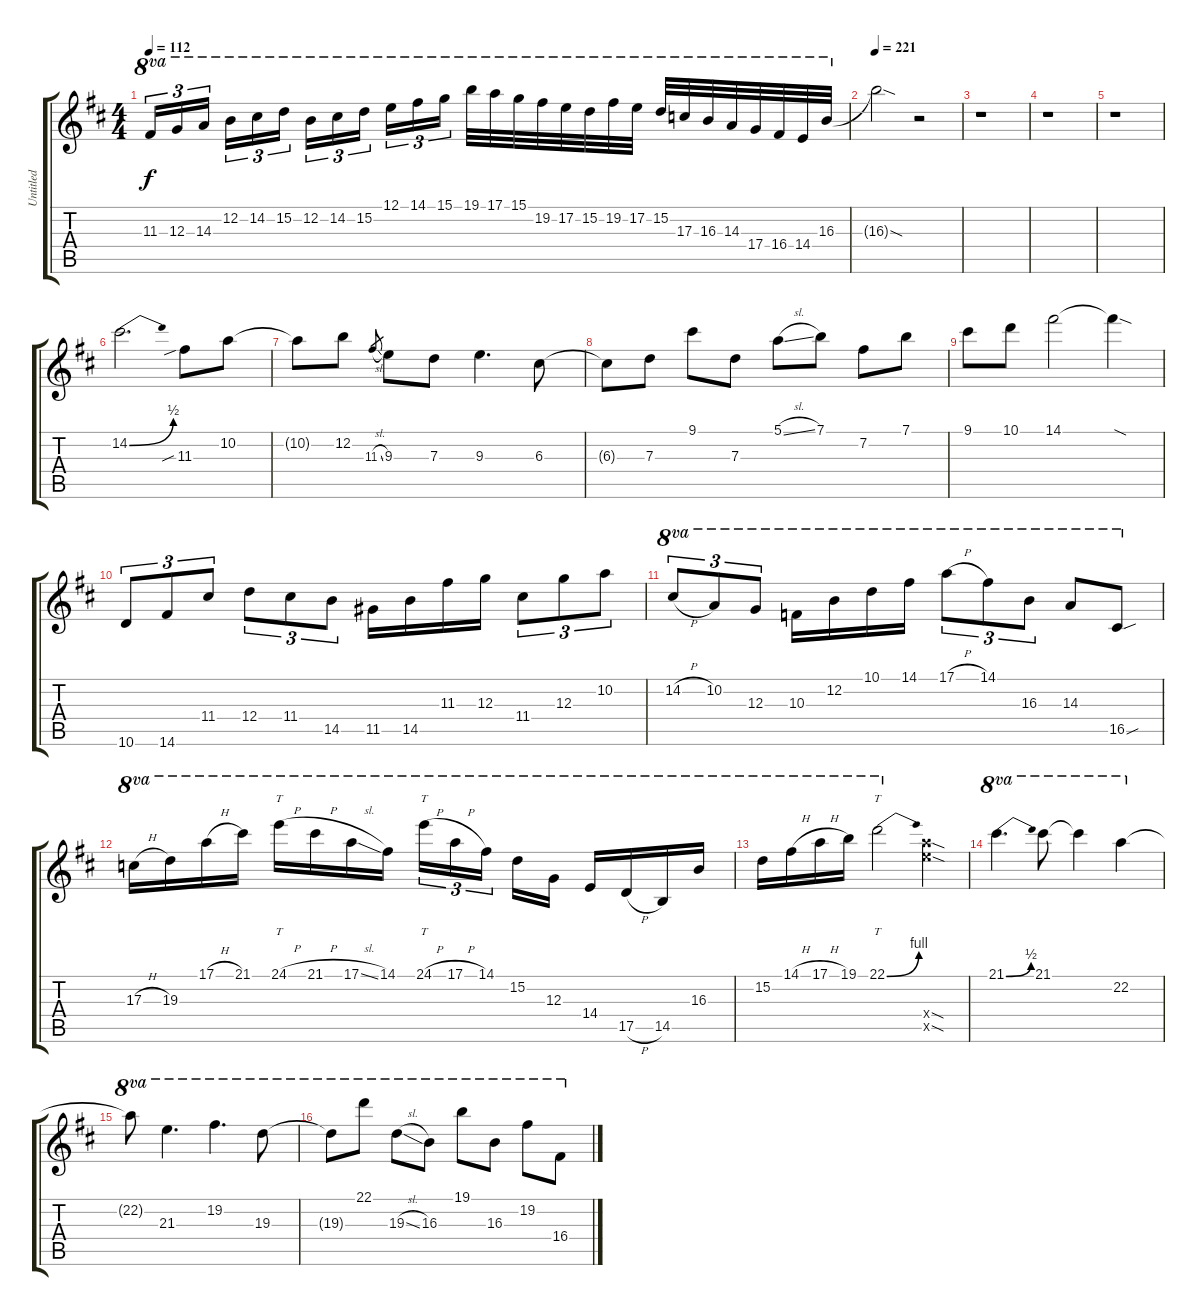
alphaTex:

\track ("Untitled" "Untitled") {instrument overdrivenguitar}
\staff {score tabs}
\tuning (E4 B3 G3 D3 A2 E2) {hide}
\ts (4 4)
\tempo 112
\clef g2
\ks d
11.3.16{tu (3 2) ot 8va dy f} 12.3.16{tu (3 2) ot 8va} 14.3.16{tu (3 2) ot 8va beam splitsecondary} 12.2.16{tu (3 2) ot 8va} 14.2.16{tu (3 2) ot 8va} 15.2.16{tu (3 2) ot 8va} 12.2.16{tu (3 2) ot 8va} 14.2.16{tu (3 2) ot 8va} 15.2.16{tu (3 2) ot 8va beam splitsecondary} 12.1.16{tu (3 2) ot 8va} 14.1.16{tu (3 2) ot 8va} 15.1.16{tu (3 2) ot 8va} 19.1.32{ot 8va} 17.1.32{ot 8va} 15.1.32{ot 8va} 19.2.32{ot 8va} 17.2.32{ot 8va} 15.2.32{ot 8va} 19.2.32{ot 8va} 17.2.32{ot 8va} 15.2.32{ot 8va} 17.3.32{ot 8va} 16.3.32{ot 8va} 14.3.32{ot 8va} 17.4.32{ot 8va} 16.4.32{ot 8va} 14.4.32{ot 8va} 16.3.32{ot 8va} |
\tempo 221
16.3{sod t}.2 r.2 |
r.1 |
r.1 |
r.1 |
14.2{be (bend 0 0 60 2)}.2{d} 11.3{sib}.8 10.2.8 |
10.2{t}.8 12.2.8 11.3{sl}.8{gr} 9.3.8 7.3.8 9.3.4{d} 6.3.8 |
6.3{t}.8 7.3.8 9.1.8 7.3.8 5.1{sl}.8 7.1.8 7.2.8 7.1.8 |
9.1.8 10.1.8 14.1.2 14.1{sod t}.4 |
10.6.8{tu (3 2)} 14.6.8{tu (3 2)} 11.4.8{tu (3 2)} 12.4.8{tu (3 2)} 11.4.8{tu (3 2)} 14.5.8{tu (3 2)} 11.5.16 14.5.16 11.3.16 12.3.16 11.4.8{tu (3 2)} 12.3.8{tu (3 2)} 10.2.8{tu (3 2)} |
14.2{h}.8{tu (3 2) ot 8va} 10.2.8{tu (3 2) ot 8va} 12.3.8{tu (3 2) ot 8va} 10.3.16{ot 8va} 12.2.16{ot 8va} 10.1.16{ot 8va} 14.1.16{ot 8va} 17.1{h}.8{tu (3 2) ot 8va} 14.1.8{tu (3 2) ot 8va} 16.3.8{tu (3 2) ot 8va} 14.3.8{ot 8va} 16.5{sou}.8{ot 8va} |
17.3{h}.16{ot 8va} 19.3.16{ot 8va} 17.1{h}.16{ot 8va} 21.1.16{ot 8va} 24.1{h}.16{tt ot 8va} 21.1{h}.16{ot 8va} 17.1{sl}.16{ot 8va} 14.1.16{ot 8va} 24.1{h}.16{tt tu (3 2) ot 8va} 17.1{h}.16{tu (3 2) ot 8va} 14.1.16{tu (3 2) ot 8va beam splitsecondary} 15.2.16{ot 8va} 12.3.16{ot 8va} 14.4.16{ot 8va} 17.5{h}.16{ot 8va} 14.5.16{ot 8va} 16.3.16{ot 8va} |
15.2.16{ot 8va} 14.1{h}.16{ot 8va} 17.1{h}.16{ot 8va} 19.1.16{ot 8va} 22.1{be (bend 0 0 60 4)}.2{tt ot 8va} (19.4{sod x} 19.5{sod x}).4 |
21.1{be (bend 0 0 60 2)}.4{d ot 8va} 21.1.8{ot 8va} 21.1{t}.4{ot 8va} 22.2.4{ot 8va} |
22.2{t}.8{ot 8va} 21.3.4{d ot 8va} 19.2.4{d ot 8va} 19.3.8{ot 8va} |
19.3{t}.8{ot 8va} 22.1.8{ot 8va} 19.3{sl}.8{ot 8va} 16.3.8{ot 8va} 19.1.8{ot 8va} 16.3.8{ot 8va} 19.2.8{ot 8va} 16.4{sl}.8{ot 8va}
